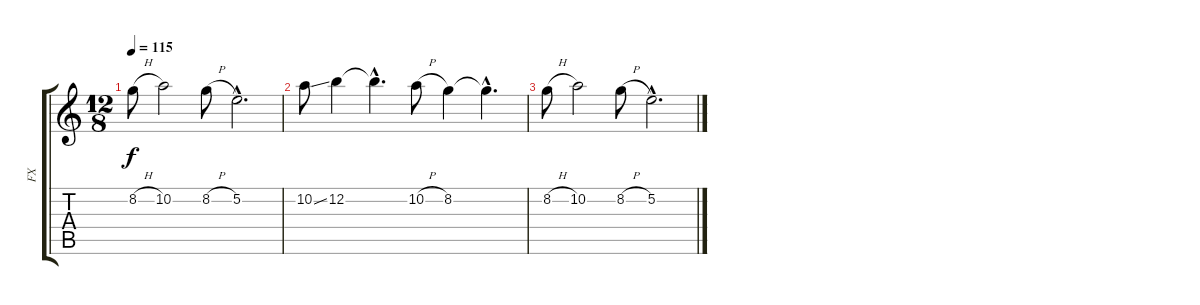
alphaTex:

\track ("FX" "FX") {instrument distortionguitar}
\staff {score tabs}
\tuning (E4 B3 G3 D3 A2 E2) {hide}
\ts (12 8)
\tempo 115
\clef g2
\ks c
8.2{h}.8{dy f} 10.2.2 8.2{h}.8 5.2{hac}.2{d} |
10.2{ss}.8 12.2.4 12.2{hac t}.4{d} 10.2{h}.8 8.2.4 8.2{hac t}.4{d} |
8.2{h}.8 10.2.2 8.2{h}.8 5.2{hac}.2{d}
